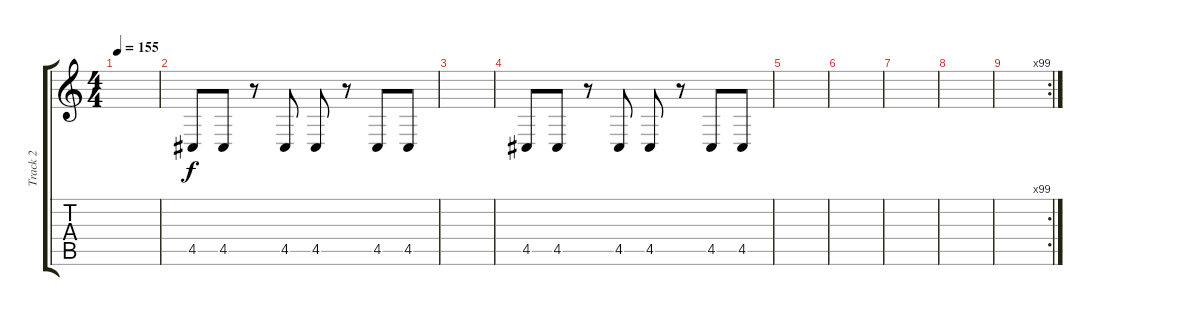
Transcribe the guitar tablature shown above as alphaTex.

\track ("Track 2" "Track 2") {instrument lead2sawtooth}
\staff {score tabs}
\tuning (E4 B3 G3 D3 A2 E2) {hide}
\ts (4 4)
\tempo 155
\clef g2
\ks c
|
4.5.8 4.5.8 r.8 4.5.8 4.5.8 r.8 4.5.8 4.5.8 |
|
4.5.8 4.5.8 r.8 4.5.8 4.5.8 r.8 4.5.8 4.5.8 |
|
|
|
|
\rc 99
